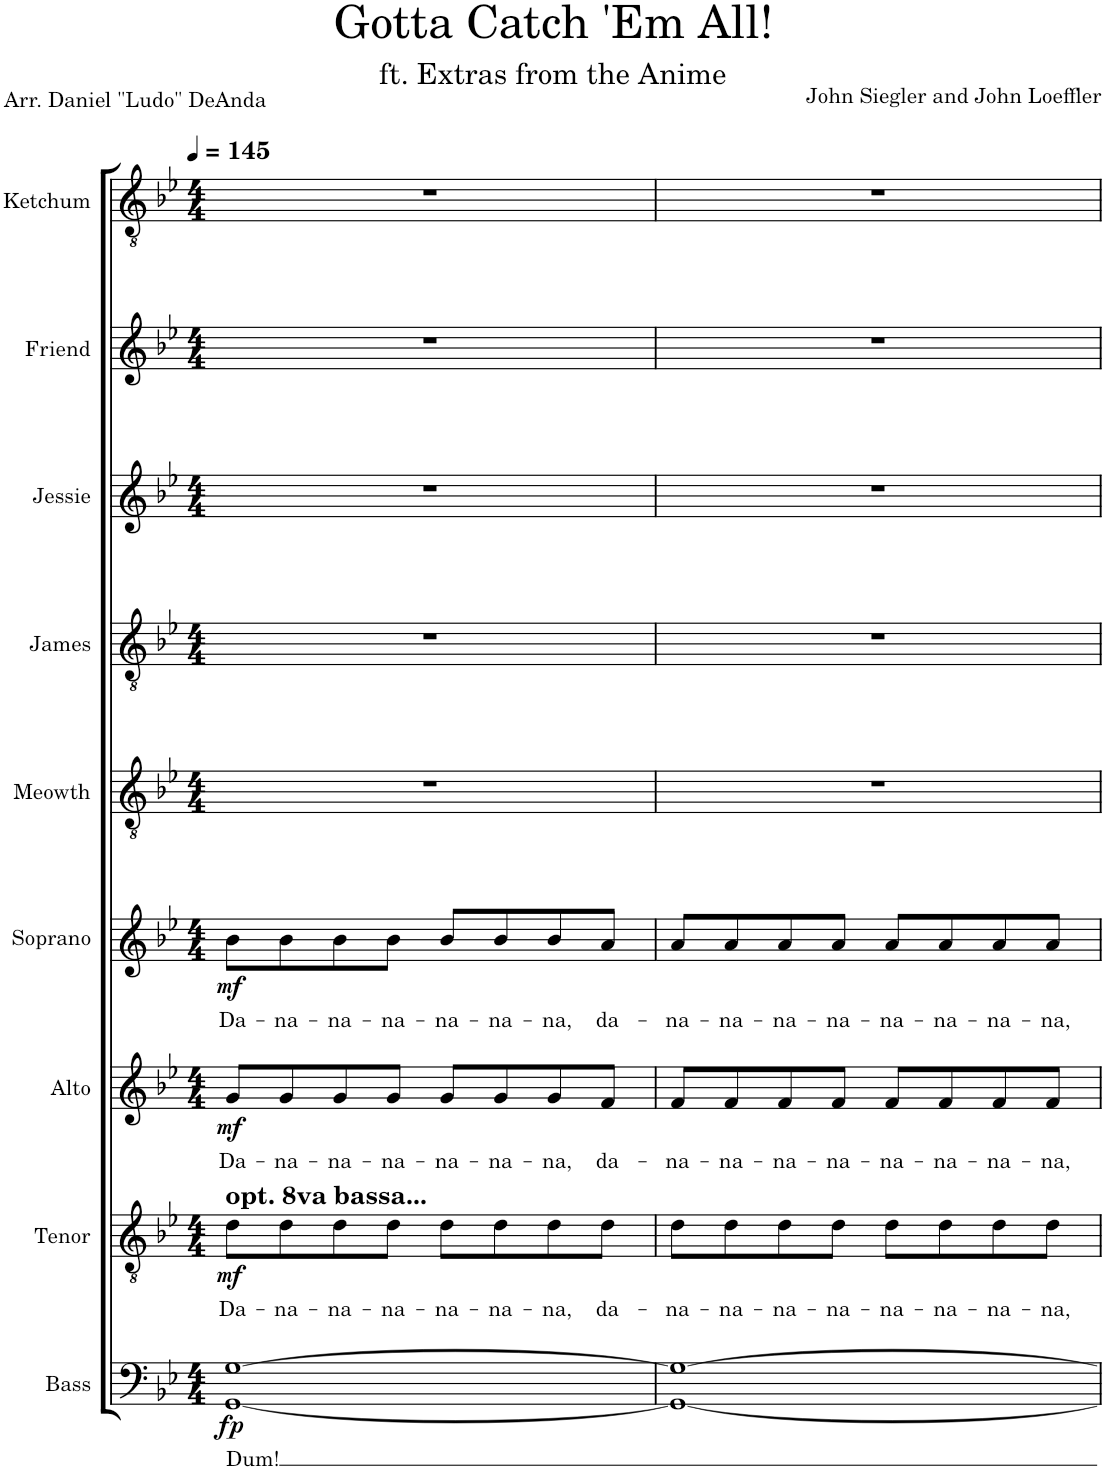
**kern	**text	**dynam	**kern	**text	**dynam	**kern	**text	**dynam	**kern	**text	**dynam	**kern	**kern	**kern	**kern	**kern
*part9	*part9	*part9	*part8	*part8	*part8	*part7	*part7	*part7	*part6	*part6	*part6	*part5	*part4	*part3	*part2	*part1
*staff9	*staff9	*staff9	*staff8	*staff8	*staff8	*staff7	*staff7	*staff7	*staff6	*staff6	*staff6	*staff5	*staff4	*staff3	*staff2	*staff1
*I"Bass	*	*	*I"Tenor	*	*	*I"Alto	*	*	*I"Soprano	*	*	*I"Meowth	*I"James	*I"Jessie	*I"Friend	*I"Ketchum
*I'B.	*	*	*I'T.	*	*	*I'A.	*	*	*I'S.	*	*	*I'M.	*I'Ja.	*I'Je.	*I'F.	*I'K.
*clefF4	*	*	*clefGv2	*	*	*clefG2	*	*	*clefG2	*	*	*clefGv2	*clefGv2	*clefG2	*clefG2	*clefGv2
*k[b-e-]	*	*	*k[b-e-]	*	*	*k[b-e-]	*	*	*k[b-e-]	*	*	*k[b-e-]	*k[b-e-]	*k[b-e-]	*k[b-e-]	*k[b-e-]
*M4/4	*	*	*M4/4	*	*	*M4/4	*	*	*M4/4	*	*	*M4/4	*M4/4	*M4/4	*M4/4	*M4/4
*MM145	*	*	*MM145	*	*	*MM145	*	*	*MM145	*	*	*MM145	*MM145	*MM145	*MM145	*MM145
=1	=1	=1	=1	=1	=1	=1	=1	=1	=1	=1	=1	=1	=1	=1	=1	=1
!	!	!	!LO:TX:a:B:t=opt. 8va bassa...	!	!	!	!	!	!	!	!	!	!	!	!	!
!	!LO:LY:b	!LO:DY:b	!	!LO:LY:b	!LO:DY:b	!	!LO:LY:b	!LO:DY:b	!	!LO:LY:b	!LO:DY:b	!	!	!	!	!
[1GG [1G	Dum!	fp	8d\L	Da-	mf	8g/L	Da-	mf	8b-\L	Da-	mf	1r	1r	1r	1r	1r
!	!	!	!	!LO:LY:b	!	!	!LO:LY:b	!	!	!LO:LY:b	!	!	!	!	!	!
.	.	.	8d\	-na-	.	8g/	-na-	.	8b-\	-na-	.	.	.	.	.	.
!	!	!	!	!LO:LY:b	!	!	!LO:LY:b	!	!	!LO:LY:b	!	!	!	!	!	!
.	.	.	8d\	-na-	.	8g/	-na-	.	8b-\	-na-	.	.	.	.	.	.
!	!	!	!	!LO:LY:b	!	!	!LO:LY:b	!	!	!LO:LY:b	!	!	!	!	!	!
.	.	.	8d\J	-na-	.	8g/J	-na-	.	8b-\J	-na-	.	.	.	.	.	.
!	!	!	!	!LO:LY:b	!	!	!LO:LY:b	!	!	!LO:LY:b	!	!	!	!	!	!
.	.	.	8d\L	-na-	.	8g/L	-na-	.	8b-/L	-na-	.	.	.	.	.	.
!	!	!	!	!LO:LY:b	!	!	!LO:LY:b	!	!	!LO:LY:b	!	!	!	!	!	!
.	.	.	8d\	-na-	.	8g/	-na-	.	8b-/	-na-	.	.	.	.	.	.
!	!	!	!	!LO:LY:b	!	!	!LO:LY:b	!	!	!LO:LY:b	!	!	!	!	!	!
.	.	.	8d\	-na,	.	8g/	-na,	.	8b-/	-na,	.	.	.	.	.	.
!	!	!	!	!LO:LY:b	!	!	!LO:LY:b	!	!	!LO:LY:b	!	!	!	!	!	!
.	.	.	8d\J	da-	.	8f/J	da-	.	8a/J	da-	.	.	.	.	.	.
=2	=2	=2	=2	=2	=2	=2	=2	=2	=2	=2	=2	=2	=2	=2	=2	=2
!	!	!	!	!LO:LY:b	!	!	!LO:LY:b	!	!	!LO:LY:b	!	!	!	!	!	!
1GG_ 1G_	.	.	8d\L	-na-	.	8f/L	-na-	.	8a/L	-na-	.	1r	1r	1r	1r	1r
!	!	!	!	!LO:LY:b	!	!	!LO:LY:b	!	!	!LO:LY:b	!	!	!	!	!	!
.	.	.	8d\	-na-	.	8f/	-na-	.	8a/	-na-	.	.	.	.	.	.
!	!	!	!	!LO:LY:b	!	!	!LO:LY:b	!	!	!LO:LY:b	!	!	!	!	!	!
.	.	.	8d\	-na-	.	8f/	-na-	.	8a/	-na-	.	.	.	.	.	.
!	!	!	!	!LO:LY:b	!	!	!LO:LY:b	!	!	!LO:LY:b	!	!	!	!	!	!
.	.	.	8d\J	-na-	.	8f/J	-na-	.	8a/J	-na-	.	.	.	.	.	.
!	!	!	!	!LO:LY:b	!	!	!LO:LY:b	!	!	!LO:LY:b	!	!	!	!	!	!
.	.	.	8d\L	-na-	.	8f/L	-na-	.	8a/L	-na-	.	.	.	.	.	.
!	!	!	!	!LO:LY:b	!	!	!LO:LY:b	!	!	!LO:LY:b	!	!	!	!	!	!
.	.	.	8d\	-na-	.	8f/	-na-	.	8a/	-na-	.	.	.	.	.	.
!	!	!	!	!LO:LY:b	!	!	!LO:LY:b	!	!	!LO:LY:b	!	!	!	!	!	!
.	.	.	8d\	-na-	.	8f/	-na-	.	8a/	-na-	.	.	.	.	.	.
!	!	!	!	!LO:LY:b	!	!	!LO:LY:b	!	!	!LO:LY:b	!	!	!	!	!	!
.	.	.	8d\J	-na,	.	8f/J	-na,	.	8a/J	-na,	.	.	.	.	.	.
=	=	=	=	=	=	=	=	=	=	=	=	=	=	=	=	=
*-	*-	*-	*-	*-	*-	*-	*-	*-	*-	*-	*-	*-	*-	*-	*-	*-
